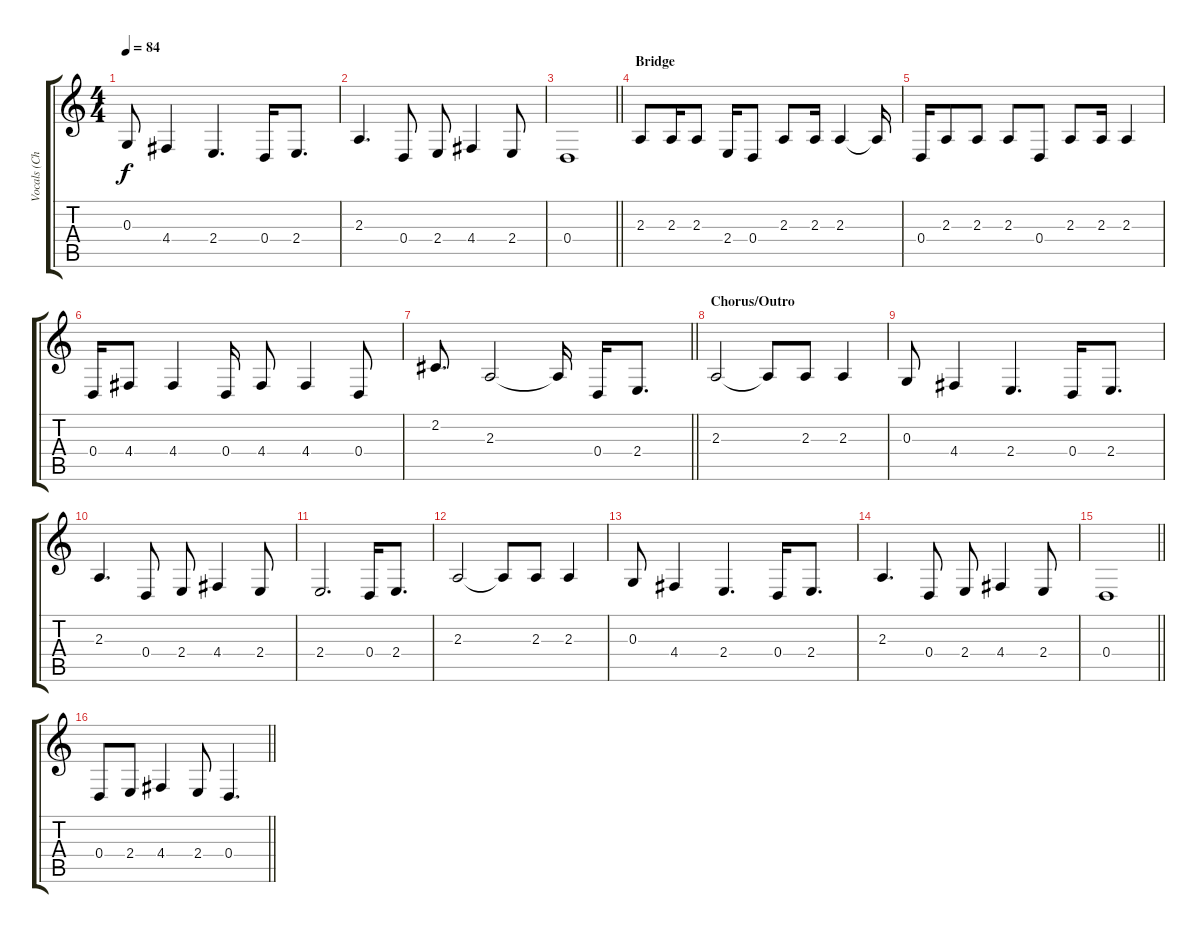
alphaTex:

\track ("Vocals (Christopher)" "Vocals (Ch") {instrument lead2sawtooth}
\staff {score tabs}
\tuning (E4 B3 G3 D3 A2 E2) {hide}
\ts (4 4)
\tempo 84
\clef g2
\ks c
0.3.8{dy f} 4.4.4 2.4.4{d} 0.4.16 2.4.8{d} |
2.3.4{d} 0.4.8 2.4.8 4.4.4 2.4.8 |
\barLineRight lightlight
0.4.1 |
\section ("" "Bridge")
2.3.8 2.3.16 2.3.8 2.4.16 0.4.8 2.3.8 2.3.16 2.3.4 2.3{t}.16 |
0.4.16 2.3.8 2.3.8 2.3.8 0.4.8 2.3.8 2.3.16 2.3.4 |
0.4.16 4.4.8 4.4.4 0.4.16 4.4.8 4.4.4 0.4.8 |
\barLineRight lightlight
2.2.8{d} 2.3.2 2.3{t}.16 0.4.16 2.4.8{d} |
\section ("" "Chorus/Outro")
2.3.2 2.3{t}.8 2.3.8 2.3.4 |
0.3.8 4.4.4 2.4.4{d} 0.4.16 2.4.8{d} |
2.3.4{d} 0.4.8 2.4.8 4.4.4 2.4.8 |
2.4.2{d} 0.4.16 2.4.8{d} |
2.3.2 2.3{t}.8 2.3.8 2.3.4 |
0.3.8 4.4.4 2.4.4{d} 0.4.16 2.4.8{d} |
2.3.4{d} 0.4.8 2.4.8 4.4.4 2.4.8 |
\barLineRight lightlight
0.4.1 |
\barLineRight lightlight
0.4.8 2.4.8 4.4.4 2.4.8 0.4.4{d}
